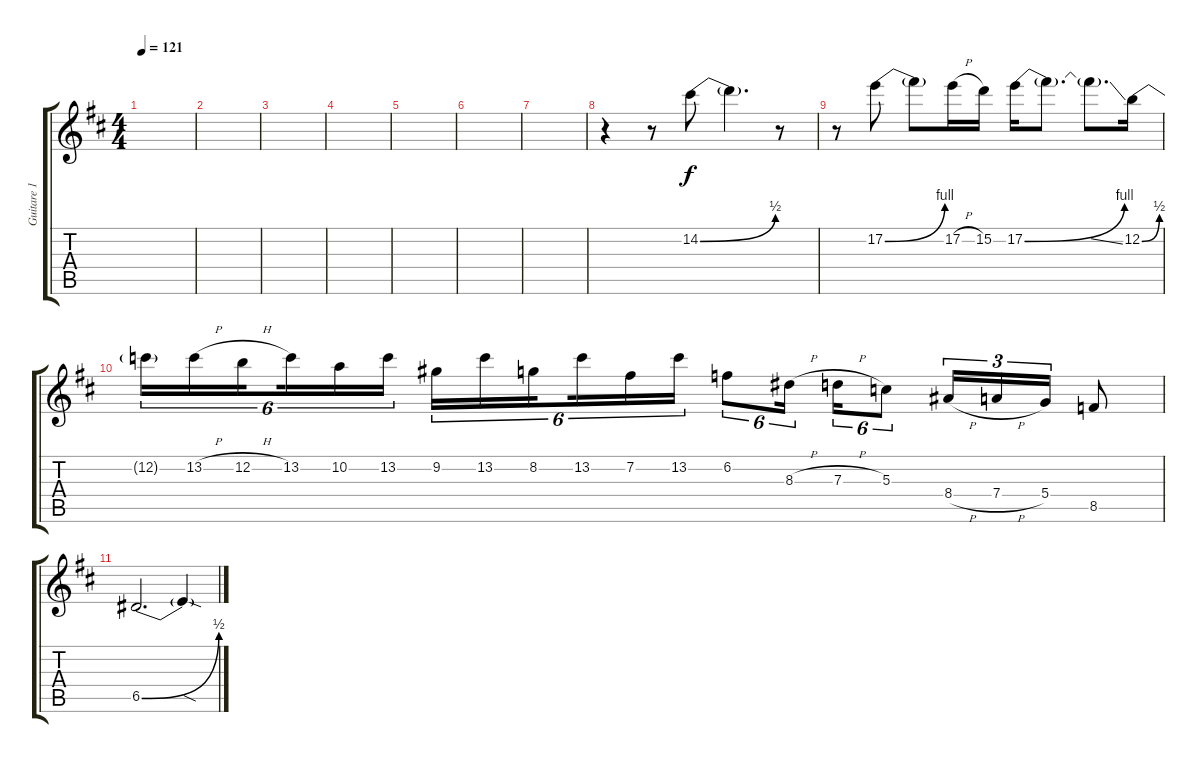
\track ("Guitare 1" "Guitare 1") {instrument overdrivenguitar}
\staff {score tabs}
\tuning (E4 B3 G3 D3 A2 E2) {hide}
\ts (4 4)
\tempo 121
\clef g2
\ks d
|
|
|
|
|
|
|
r.4 r.8 14.2{be (bend 0 0 60 2)}.8 14.2{t}.4{d} r.8 |
r.8 17.2{be (bend 0 0 60 4)}.8 17.2{t}.8 17.2{h}.16 15.2.16 17.2{be (bend 0 0 60 4)}.16 17.2{t}.8{d} 17.2{ss t}.8{d} 12.2{be (bend 0 0 60 2)}.16 |
12.2{t}.16{tu (6 4)} 13.2{h}.16{tu (6 4)} 12.2{h}.16{tu (6 4) beam splitsecondary} 13.2.16{tu (6 4)} 10.2.16{tu (6 4)} 13.2.16{tu (6 4)} 9.2.16{tu (6 4)} 13.2.16{tu (6 4)} 8.2.16{tu (6 4) beam splitsecondary} 13.2.16{tu (6 4)} 7.2.16{tu (6 4)} 13.2.16{tu (6 4)} 6.2.8{tu (6 4)} 8.3{h}.16{tu (6 4) beam splitsecondary} 7.3{h}.16{tu (6 4)} 5.3.8{tu (6 4)} 8.4{h}.16{tu (3 2)} 7.4{h}.16{tu (3 2)} 5.4.16{tu (3 2)} 8.5.8 |
6.5{be (bend 0 0 60 2)}.2{d} 6.5{sod t}.4
